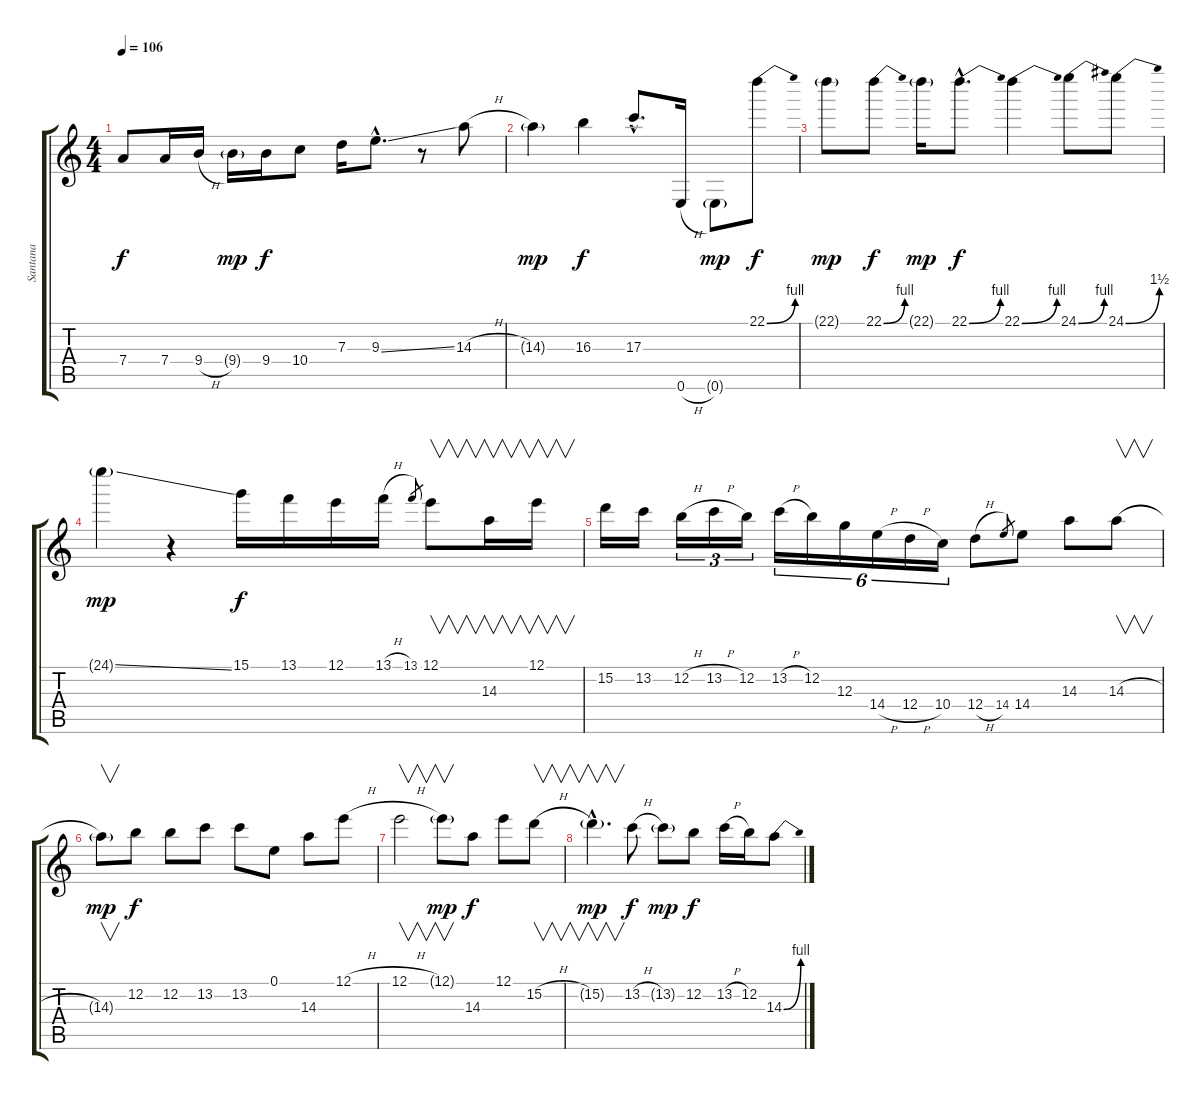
\track ("Santana" "Santana") {instrument overdrivenguitar}
\staff {score tabs}
\tuning (E4 B3 G3 D3 A2 E2) {hide}
\ts (4 4)
\tempo 106
\clef g2
\ks c
7.4.8{dy f} 7.4.16 9.4{h}.16 9.4{g}.16{dy mp} 9.4.16{dy f} 10.4.8 7.3.16 9.3{ss hac}.8{d} r.8 14.3{h}.8 |
14.3{g}.4{dy mp} 16.3.4{dy f} 17.3{hac}.8{d} 0.6{h}.16 0.6{g}.8{dy mp} 22.1{be (bend 0 0 60 4)}.8{dy f} |
22.1{g}.8{dy mp} 22.1{be (bend 0 0 60 4)}.8{dy f} 22.1{g}.16{dy mp} 22.1{be (bend 0 0 60 4) hac}.8{d dy f} 22.1{be (bend 0 0 60 4)}.4 24.1{be (bend 0 0 60 4)}.8 24.1{be (bend 0 0 60 6)}.8 |
24.1{ss g}.4{dy mp} r.4 15.1.16{dy f} 13.1.16 12.1.16 13.1{h}.16 13.1.8{gr} 12.1.8{v} 14.3.16{v} 12.1.16{v} |
15.2.16 13.2.16 12.2{h}.16{tu (3 2)} 13.2{h}.16{tu (3 2)} 12.2.16{tu (3 2)} 13.2{h}.16{tu (6 4)} 12.2.16{tu (6 4)} 12.3.16{tu (6 4)} 14.4{h}.16{tu (6 4)} 12.4{h}.16{tu (6 4)} 10.4.16{tu (6 4)} 12.4{h}.8 14.4.8{gr} 14.4.8 14.3.8 14.3{h}.8{v} |
14.3{g}.8{v dy mp} 12.2.8{dy f} 12.2.8 13.2.8 13.2.8 0.1.8 14.3.8 12.1{h}.8 |
12.1{h}.2{v} 12.1{g}.8{v dy mp} 14.3.8{dy f} 12.1.8 15.2{h}.8{v} |
15.2{g hac}.4{v d dy mp} 13.2{h}.8{dy f} 13.2{g}.8{dy mp} 12.2.8{dy f} 13.2{h}.16 12.2.16 14.3{be (bend 0 0 60 4)}.8
